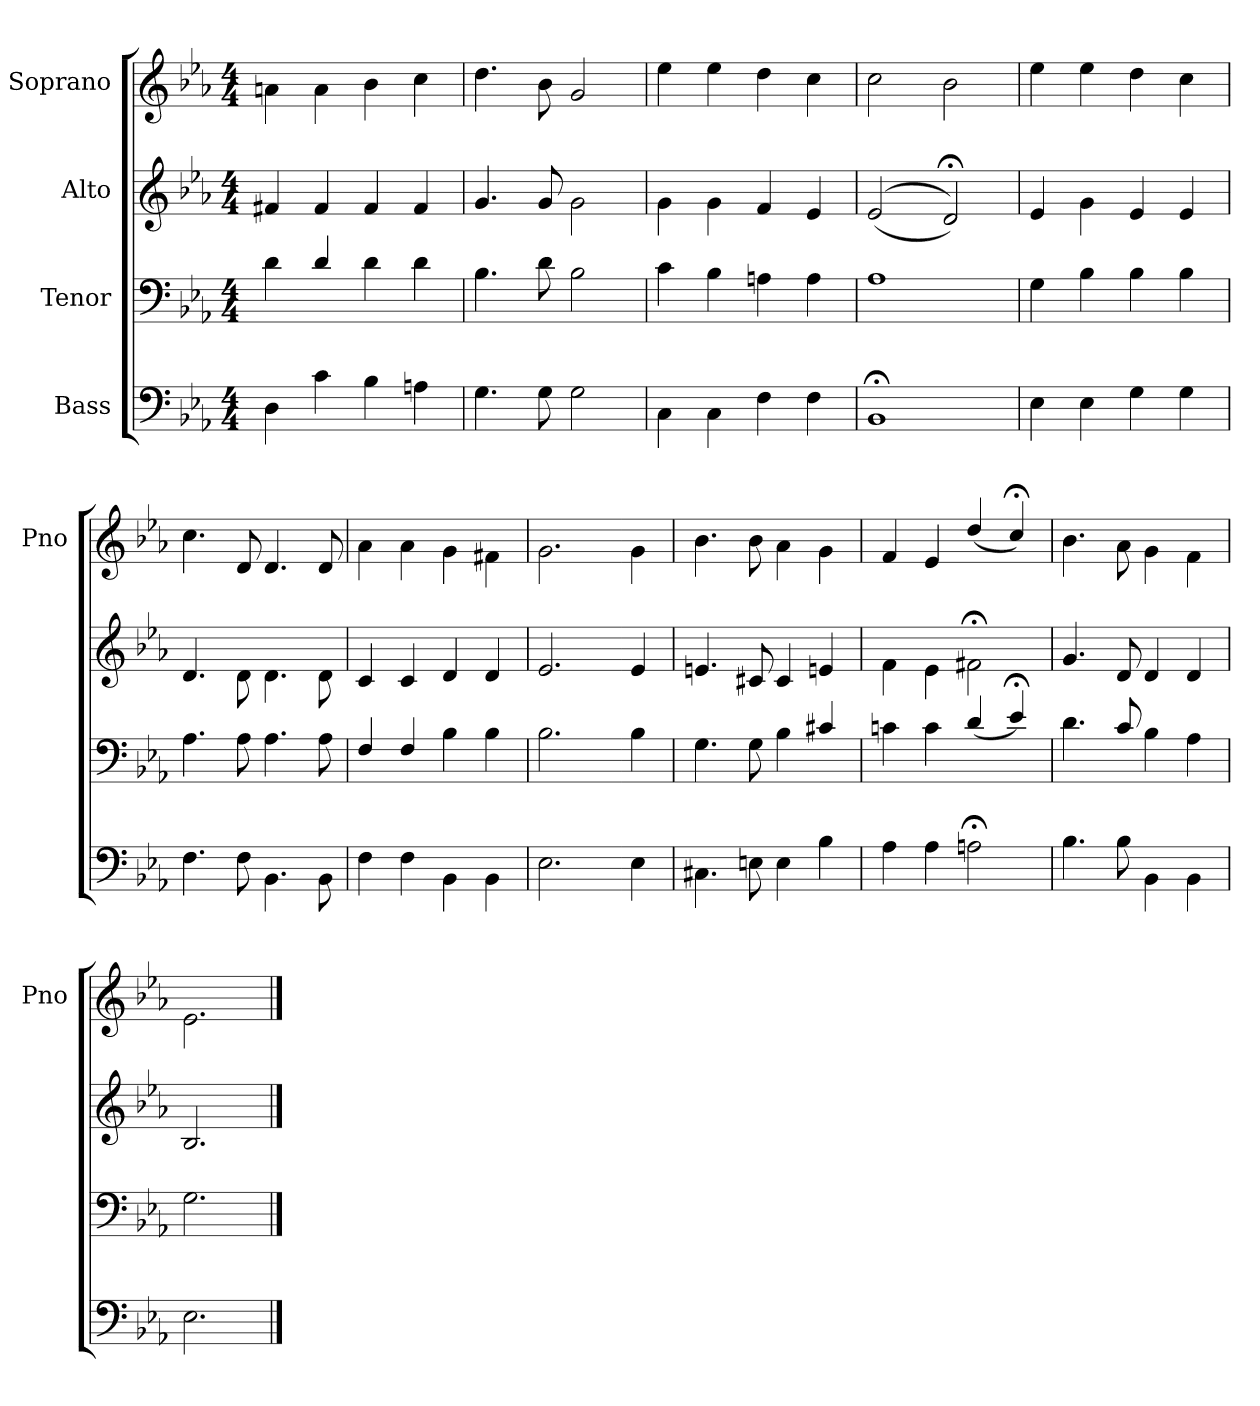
**kern	**kern	**kern	**kern
*part4	*part3	*part2	*part1
*staff4	*staff3	*staff2	*staff1
*I"Bass	*I"Tenor	*I"Alto	*I"Soprano
*	*	*	*I'Pno
*clefF4	*clefF4	*clefG2	*clefG2
*k[b-e-a-]	*k[b-e-a-]	*k[b-e-a-]	*k[b-e-a-]
*E-:	*E-:	*E-:	*E-:
*M4/4	*M4/4	*M4/4	*M4/4
=	=	=	=
4D\	4d\	4f#X/	4an\
4c\	4d/	4f#/	4a\
4B-\	4d\	4f#i/	4b-\
4An\	4d\	4f#/	4cc\
=	=	=	=
4.G\	4.B-\	4.g/	4.dd\
8G\	8d\	8g/	8b-\
2G\	2B-\	2g\	2g/
=	=	=	=
4C\	4c\	4g\	4ee-\
4C\	4B-\	4g\	4ee-\
4F\	4An\	4f/	4dd\
4F\	4A\	4e-/	4cc\
=	=	=	=
1BB-;	1A-i	(>(<2e-/	2cc\
.	.	2d;</))	2b-\
=	=	=	=
4E-\	4G\	4e-/	4ee-\
4E-\	4B-\	4g\	4ee-\
4G\	4B-\	4e-/	4dd\
4G\	4B-\	4e-/	4cc\
=	=	=	=
4.F\	4.A-\	4.d/	4.cc\
8F\	8A-\	8d\	8d/
4.BB-\	4.A-\	4.d\	4.d/
8BB-\	8A-\	8d\	8d/
=	=	=	=
4F\	4F/	4c/	4a-\
4F\	4F/	4c/	4a-\
4BB-\	4B-\	4d/	4g\
4BB-\	4B-\	4d/	4f#X\
=	=	=	=
2.E-\	2.B-\	2.e-/	2.g\
=-	=-	=-	=-
4E-\	4B-\	4e-/	4g\
=	=	=	=
4.C#X\	4.G\	4.en/	4.b-\
8En\	8G\	8c#X/	8b-\
4E\	4B-\	4c#/	4a-\
4B-\	4c#X/	4eni/	4g\
=	=	=	=
4A-\	4cn\	4f\	4f/
4A-\	4c\	4e-\	4e-/
2An;\	(>4d/	2f#X;\	(>4dd/
.	4e-;</)	.	4cc;</)
=	=	=	=
4.B-\	4.d\	4.g/	4.b-\
8B-\	8c/	8d/	8a-\
4BB-\	4B-\	4d/	4g\
4BB-\	4A-i\	4d/	4f\
=	=	=	=
2.E-\	2.G\	2.B-/	2.e-\
==	==	==	==
*-	*-	*-	*-
